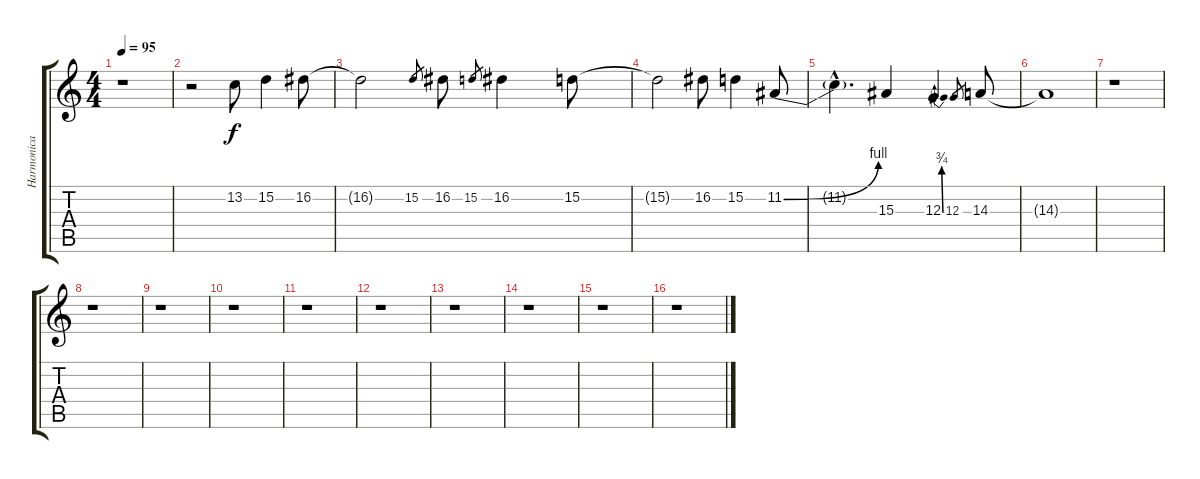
\track ("Harmonica" "Harmonica") {instrument harmonica}
\staff {score tabs}
\tuning (E4 B3 G3 D3 A2 E2) {hide}
\ts (4 4)
\tempo 95
\clef g2
\ks c
r.1{dy f} |
r.2 13.2.8 15.2.4 16.2.8 |
16.2{t}.2 15.2.8{gr} 16.2.8 15.2.8{gr} 16.2.4 15.2.8 |
15.2{t}.2 16.2.8 15.2.4 11.2{be (bend 0 0 60 4)}.8 |
11.2{hac t}.4{d} 15.3.4 12.3{be (bend 0 0 60 3)}.4 12.3.8{gr} 14.3.8 |
14.3{t}.1 |
r.1 |
r.1 |
r.1 |
r.1 |
r.1 |
r.1 |
r.1 |
r.1 |
r.1 |
r.1
